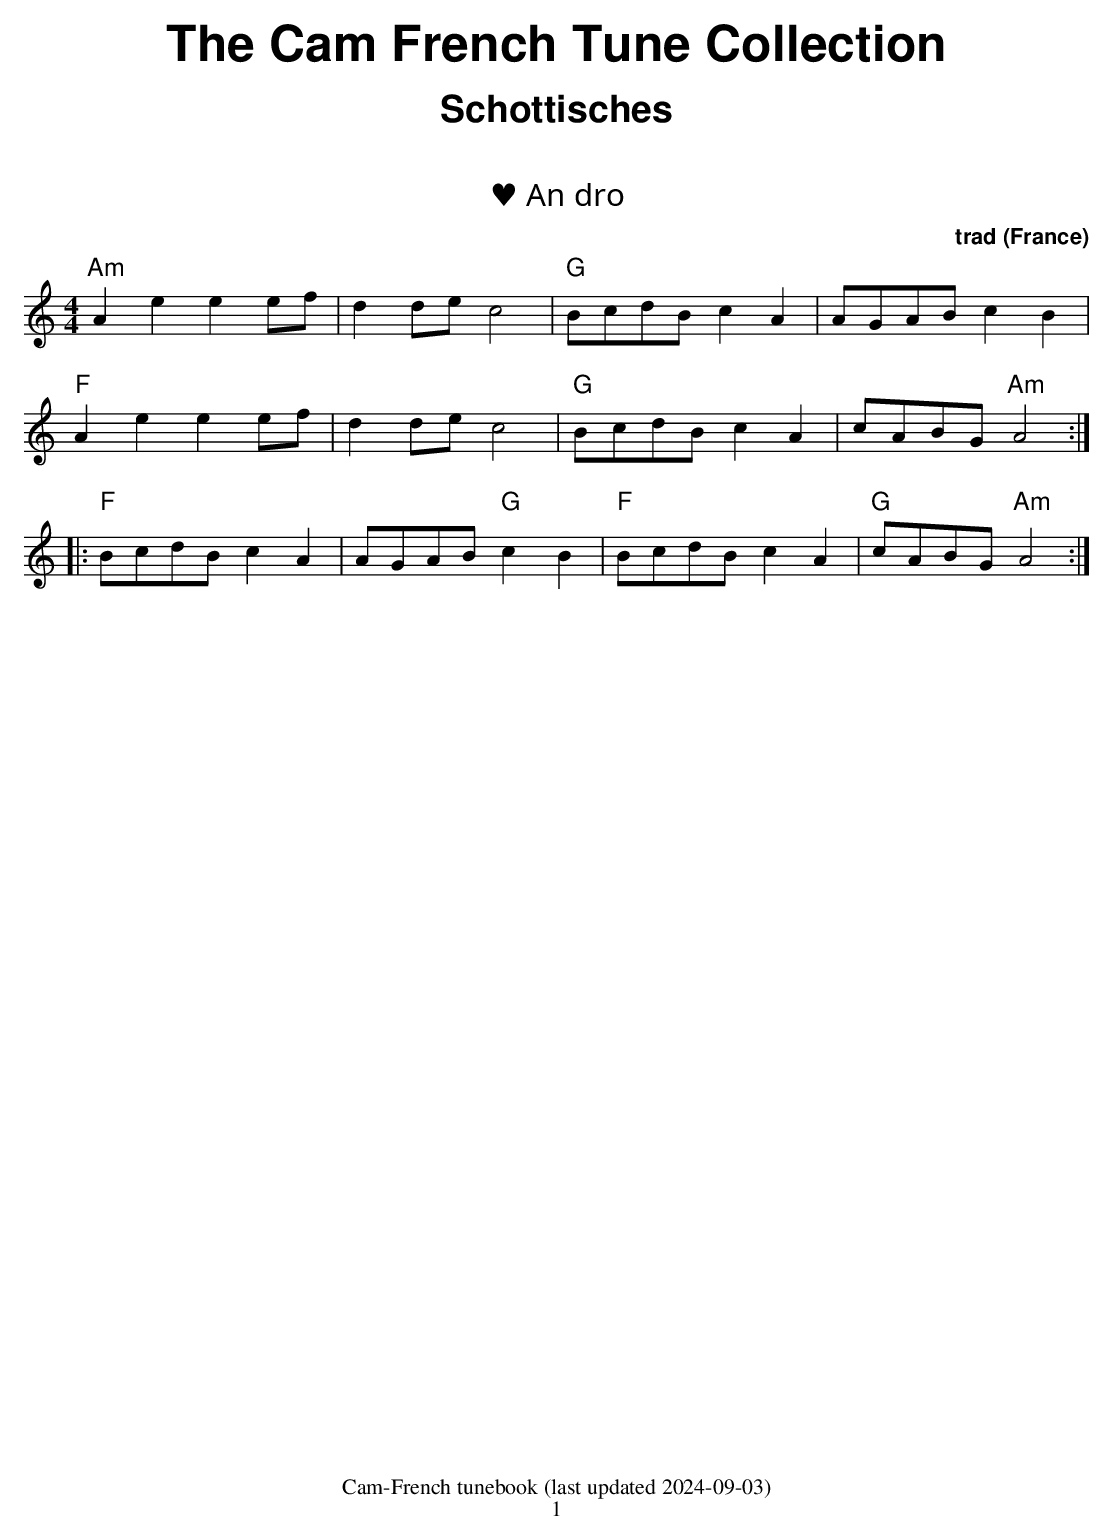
X:1
T:♥ An dro
C:trad
O:France
M:4/4
L:1/4
Q:1/4=180
K:Am
"Am"Aee e/2f/2|dd/2e/2c2| "G" B/2c/2d/2B/2 cA|A/2G/2A/2B/2 cB|
"F" Aeee/2f/2|dd/2e/2c2|"G" B/2c/2d/2B/2 cA|c/2A/2B/2G/2 "Am" A2:|
|:"F"B/2c/2d/2B/2 cA|A/2G/2A/2B/2 "G" cB| "F" B/2c/2d/2B/2 cA| "G"c/2A/2B/2G/2 "Am" A2:|
